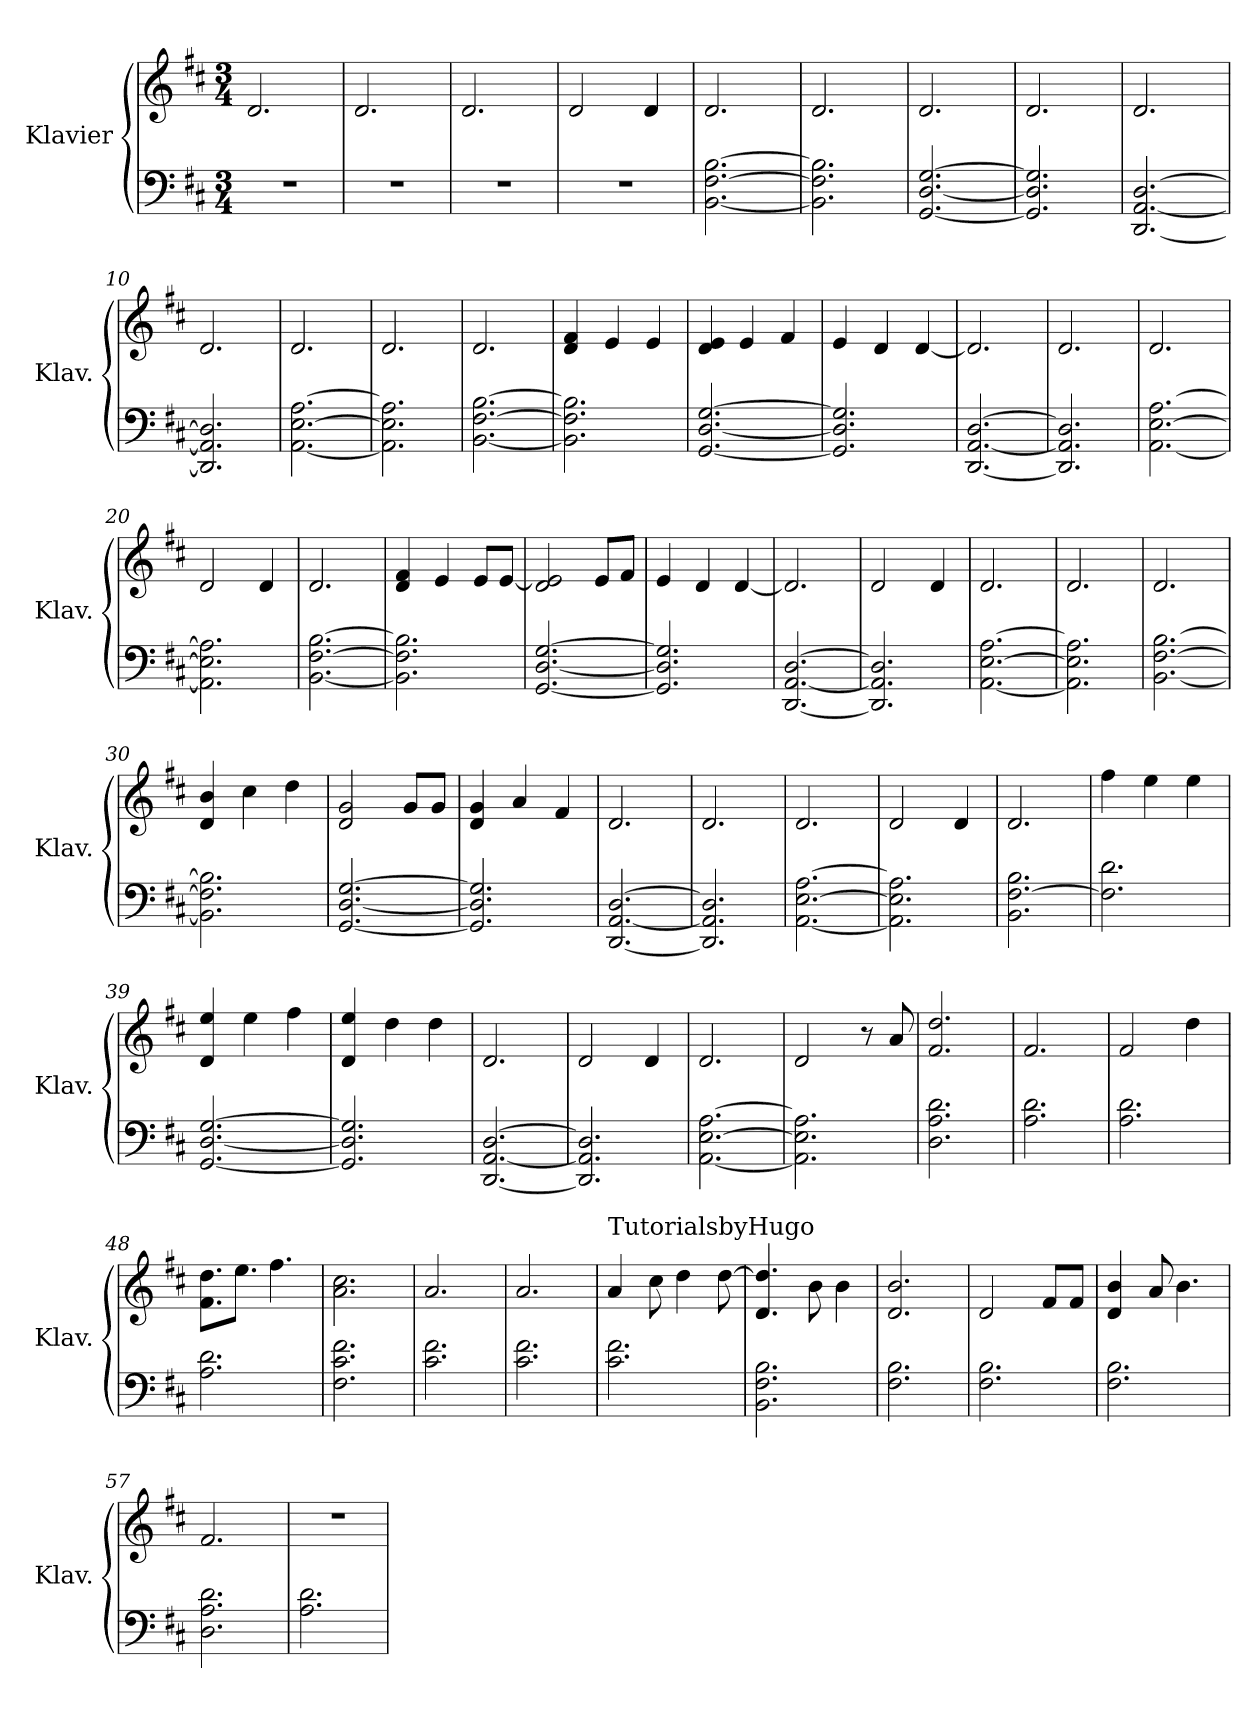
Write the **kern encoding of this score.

**kern	**kern
*part1	*part1
*staff2	*staff1
*I"Klavier	*
*I'Klav.	*
*clefF4	*clefG2
*k[f#c#]	*k[f#c#]
*M3/4	*M3/4
*MM144	*MM144
=1	=1
2.r	2.d/
=2	=2
2.r	2.d/
=3	=3
2.r	2.d/
=4	=4
2.r	2d/
.	4d/
=5	=5
[2.BB\ [2.F#\ [2.B\	2.d/
=6	=6
2.BB\] 2.F#\] 2.B\]	2.d/
=7	=7
[2.GG/ [2.D/ [2.G/	2.d/
=8	=8
2.GG/] 2.D/] 2.G/]	2.d/
=9	=9
[2.DD/ [2.AA/ [2.D/	2.d/
=10	=10
2.DD/] 2.AA/] 2.D/]	2.d/
=11	=11
[2.AA\ [2.E\ [2.A\	2.d/
=12	=12
2.AA\] 2.E\] 2.A\]	2.d/
=13	=13
[2.BB\ [2.F#\ [2.B\	2.d/
!!LO:LB:g=z
=14	=14
2.BB\] 2.F#\] 2.B\]	4d/ 4f#/
.	4e/
.	4e/
=15	=15
[2.GG/ [2.D/ [2.G/	4d/ 4e/
.	4e/
.	4f#/
=16	=16
2.GG/] 2.D/] 2.G/]	4e/
.	4d/
.	[4d/
=17	=17
[2.DD/ [2.AA/ [2.D/	2.d/]
=18	=18
2.DD/] 2.AA/] 2.D/]	2.d/
=19	=19
[2.AA\ [2.E\ [2.A\	2.d/
=20	=20
2.AA\] 2.E\] 2.A\]	2d/
.	4d/
=21	=21
[2.BB\ [2.F#\ [2.B\	2.d/
=22	=22
2.BB\] 2.F#\] 2.B\]	4d/ 4f#/
.	4e/
.	8e/L
.	[8e/J
=23	=23
[2.GG/ [2.D/ [2.G/	2d/ 2e/]
.	8e/L
.	8f#/J
!!LO:LB:g=z
=24	=24
2.GG/] 2.D/] 2.G/]	4e/
.	4d/
.	[4d/
=25	=25
[2.DD/ [2.AA/ [2.D/	2.d/]
=26	=26
2.DD/] 2.AA/] 2.D/]	2d/
.	4d/
=27	=27
[2.AA\ [2.E\ [2.A\	2.d/
=28	=28
2.AA\] 2.E\] 2.A\]	2.d/
=29	=29
[2.BB\ [2.F#\ [2.B\	2.d/
=30	=30
2.BB\] 2.F#\] 2.B\]	4d/ 4b/
.	4cc#\
.	4dd\
=31	=31
[2.GG/ [2.D/ [2.G/	2d/ 2g/
.	8g/L
.	8g/J
=32	=32
2.GG/] 2.D/] 2.G/]	4d/ 4g/
.	4a/
.	4f#/
=33	=33
[2.DD/ [2.AA/ [2.D/	2.d/
=34	=34
2.DD/] 2.AA/] 2.D/]	2.d/
=35	=35
[2.AA\ [2.E\ [2.A\	2.d/
!!LO:LB:g=z
=36	=36
2.AA\] 2.E\] 2.A\]	2d/
.	4d/
=37	=37
2.BB\ [2.F#\ 2.B\	2.d/
=38	=38
2.F#\] 2.d\	4ff#\
.	4ee\
.	4ee\
=39	=39
[2.GG/ [2.D/ [2.G/	4d/ 4ee/
.	4ee\
.	4ff#\
=40	=40
2.GG/] 2.D/] 2.G/]	4d/ 4ee/
.	4dd\
.	4dd\
=41	=41
[2.DD/ [2.AA/ [2.D/	2.d/
=42	=42
2.DD/] 2.AA/] 2.D/]	2d/
.	4d/
=43	=43
[2.AA\ [2.E\ [2.A\	2.d/
=44	=44
2.AA\] 2.E\] 2.A\]	2d/
.	8r
.	8a/
=45	=45
2.D\ 2.A\ 2.d\	2.f#/ 2.dd/
=46	=46
2.A\ 2.d\	2.f#/
!!LO:LB:g=z
=47	=47
2.A\ 2.d\	2f#/
.	4dd\
=48	=48
2.A\ 2.d\	8.f#\ 8.dd\L
.	8.ee\J
.	4.ff#\
=49	=49
2.F#\ 2.c#\ 2.f#\	2.a\ 2.cc#\
=50	=50
2.c#\ 2.f#\	2.a/
=51	=51
2.c#\ 2.f#\	2.a/
=52	=52
!	!LO:TX:a:t=TutorialsbyHugo
2.c#\ 2.f#\	4a/
.	8cc#\
.	4dd\
.	[8dd\
=53	=53
2.BB\ 2.F#\ 2.B\	4.d/ 4.dd/]
.	8b\
.	4b\
=54	=54
2.F#\ 2.B\	2.d/ 2.b/
=55	=55
2.F#\ 2.B\	2d/
.	8f#/L
.	8f#/J
=56	=56
2.F#\ 2.B\	4d/ 4b/
.	8a/
.	4.b\
!!LO:PB:g=z
=57	=57
2.D\ 2.A\ 2.d\	2.f#/
=58	=58
2.A\ 2.d\	2.r
=	=
*-	*-
